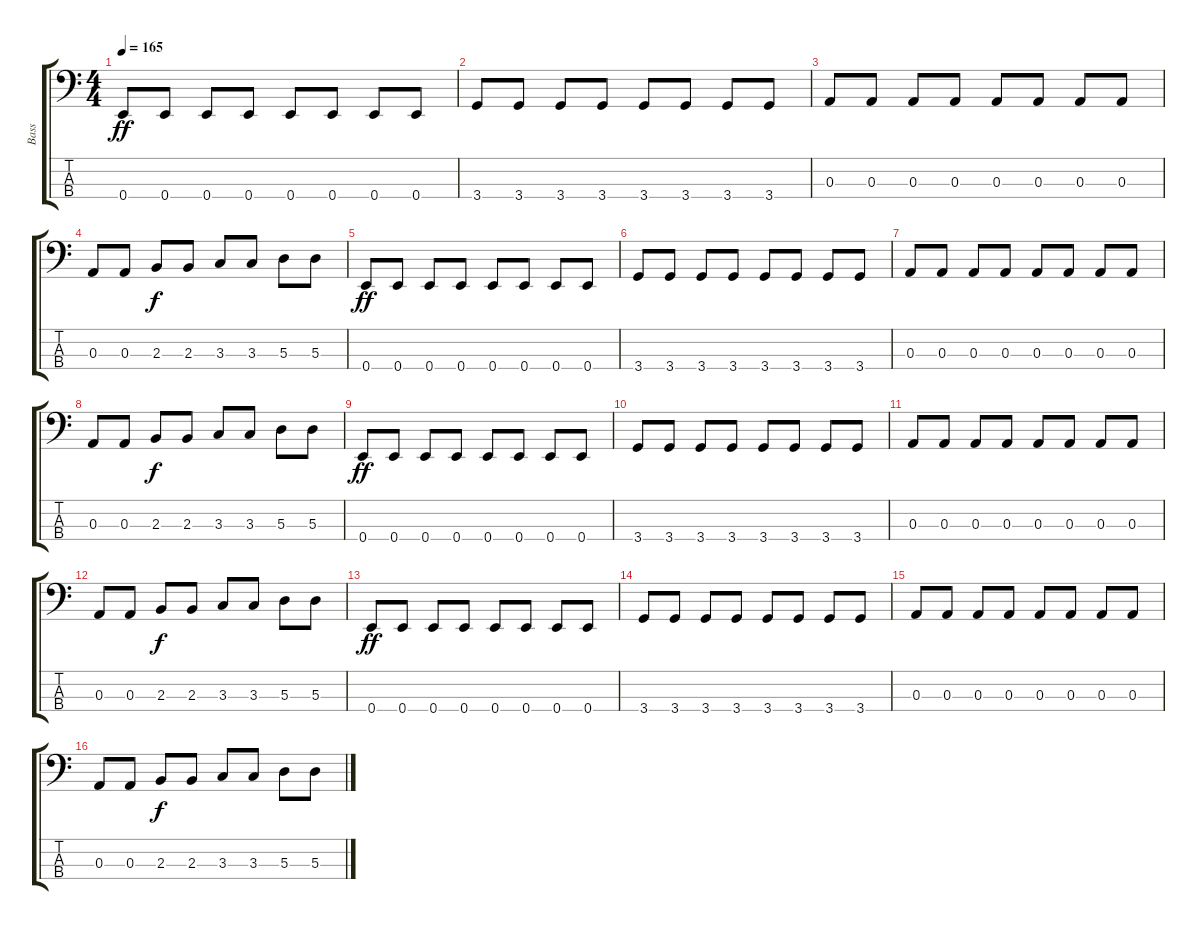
\track ("Bass" "Bass") {instrument electricbassfinger}
\staff {score tabs}
\tuning (G2 D2 A1 E1) {hide}
\ts (4 4)
\tempo 165
\clef f4
\ks c
0.4.8{dy ff} 0.4.8 0.4.8 0.4.8 0.4.8 0.4.8 0.4.8 0.4.8 |
3.4.8 3.4.8 3.4.8 3.4.8 3.4.8 3.4.8 3.4.8 3.4.8 |
0.3.8 0.3.8 0.3.8 0.3.8 0.3.8 0.3.8 0.3.8 0.3.8 |
0.3.8 0.3.8 2.3.8{dy f} 2.3.8 3.3.8 3.3.8 5.3.8 5.3.8 |
0.4.8{dy ff} 0.4.8 0.4.8 0.4.8 0.4.8 0.4.8 0.4.8 0.4.8 |
3.4.8 3.4.8 3.4.8 3.4.8 3.4.8 3.4.8 3.4.8 3.4.8 |
0.3.8 0.3.8 0.3.8 0.3.8 0.3.8 0.3.8 0.3.8 0.3.8 |
0.3.8 0.3.8 2.3.8{dy f} 2.3.8 3.3.8 3.3.8 5.3.8 5.3.8 |
0.4.8{dy ff} 0.4.8 0.4.8 0.4.8 0.4.8 0.4.8 0.4.8 0.4.8 |
3.4.8 3.4.8 3.4.8 3.4.8 3.4.8 3.4.8 3.4.8 3.4.8 |
0.3.8 0.3.8 0.3.8 0.3.8 0.3.8 0.3.8 0.3.8 0.3.8 |
0.3.8 0.3.8 2.3.8{dy f} 2.3.8 3.3.8 3.3.8 5.3.8 5.3.8 |
0.4.8{dy ff} 0.4.8 0.4.8 0.4.8 0.4.8 0.4.8 0.4.8 0.4.8 |
3.4.8 3.4.8 3.4.8 3.4.8 3.4.8 3.4.8 3.4.8 3.4.8 |
0.3.8 0.3.8 0.3.8 0.3.8 0.3.8 0.3.8 0.3.8 0.3.8 |
0.3.8 0.3.8 2.3.8{dy f} 2.3.8 3.3.8 3.3.8 5.3.8 5.3.8
